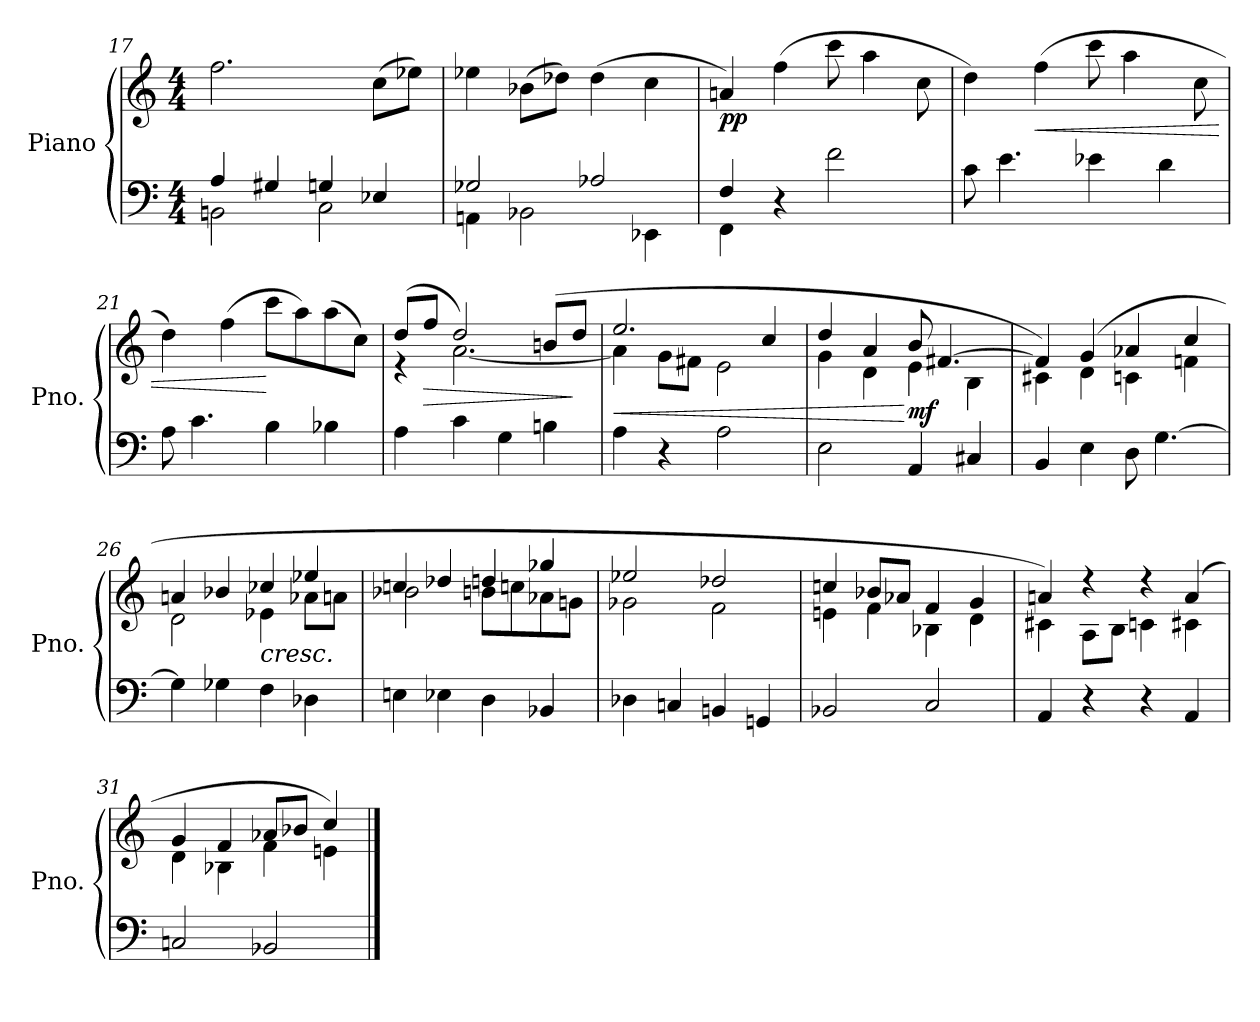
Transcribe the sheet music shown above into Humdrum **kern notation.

**kern	**kern	**dynam
*part1	*part1	*part1
*staff2	*staff1	*staff1/2
*I"Piano	*	*
*I'Pno.	*	*
!!LO:LB:g=z
*clefF4	*clefG2	*
*k[]	*k[]	*
*M4/4	*M4/4	*
=17	=17	=17
*^	*	*
4A/	2BBn\	2.ff\	.
4G#X/	.	.	.
4Gn/	2C\	.	.
4E-X/	.	(>8cc\L	.
.	.	8ee-X\J)	.
=18	=18	=18	=18
2G-X/	4AAn\	4ee-X\	.
.	2BB-X\	(>8b-X\L	.
.	.	8dd-X\J)	.
2A-X/	.	(>4dd-\	.
.	4EE-X\	4cc\	.
=19	=19	=19	=19
!	!	!	!LO:DY:b
4F/	4FF\	4an/)	pp
4r	2.ryy	(>4ff\	.
2f\	.	8ccc\	.
.	.	4aa\	.
.	.	8cc\	.
*v	*v	*	*
=20	=20	=20
8c\	4dd\)	.
4.e\	.	.
!	!	!LO:HP:b
.	(>4ff\	<
4e-X\	8ccc\	.
.	4aa\	.
4d\	.	.
.	8cc\	.
=21	=21	=21
8A\	4dd\)	.
4.c\	.	.
.	(>4ff\	.
4B\	8ccc\L	[
.	8aa\)	.
4B-X\	(>8aa\	.
.	8cc\J)	.
!!LO:LB:g=z
=22	=22	=22
*	*^	*
4A\	(>8dd/L	4r	.
!	!	!	!LO:HP:b
.	8ff/J	.	>
4c\	2dd/)	[2.a\	.
4G\	.	.	.
4Bn\	(>8bn/L	.	.
.	8dd/J	.	]
=23	=23	=23	=23
!	!	!	!LO:HP:b
4A\	2.ee/	4a\]	<
4r	.	8g\L	.
.	.	8f#X\J	.
2A\	.	2e\	.
.	4cc/	.	.
=24	=24	=24	=24
2E\	4dd/	4g\	.
.	4a/	4d\	.
!	!	!	!LO:DY:n=1:b
4AA/	8b/	4e\	[ mf
.	[4.f#X/	.	.
4C#X/	.	4B\	.
=25	=25	=25	=25
4BB/	4f#/])	4c#X\	.
4E\	(>4g/	4d\	.
8D\	4a-X/	4cn\	.
[4.G\	.	.	.
.	4cc/	4fn\	.
=26	=26	=26	=26
4G\]	4an/	2d\	.
4G-X\	4b-X/	.	.
!	!LO:TX:b:i:t=cresc.	!	!
4F\	4cc-X/	4e-X\	.
4D-X\	4ee-X/	8a-X\L	.
.	.	8an\J	.
!!LO:PB:g=z	!!
=27	=27	=27	=27
4En\	4ccn/	2b-X\	.
4E-X\	4dd-X/	.	.
4D\	4ddn/	8bn\L	.
.	.	8ccn\	.
4BB-X/	4gg-X/	8a-X\	.
.	.	8gn\J	.
=28	=28	=28	=28
4D-X\	2ee-X/	2g-X\	.
4Cn/	.	.	.
4BBn/	2dd-X/	2f\	.
4GGn/	.	.	.
=29	=29	=29	=29
2BB-X/	4ccn/	4en\	.
.	8b-X/L	4f\	.
.	8a-X/J	.	.
2C/	4f/	4B-X\	.
.	4g/	4d\	.
=30	=30	=30	=30
4AA/	4an/)	4c#X\	.
4r	4r	8A\L	.
.	.	8B\J	.
4r	4r	4cn\	.
4AA/	(>4a/	4c#X\	.
=31	=31	=31	=31
2Cn/	4g/	4d\	.
.	4f/	4B-X\	.
2BB-X/	8a-X/L	4f\	.
.	8b-X/J	.	.
.	4cc/)	4en\	.
*	*v	*v	*
==	==	==
*-	*-	*-
